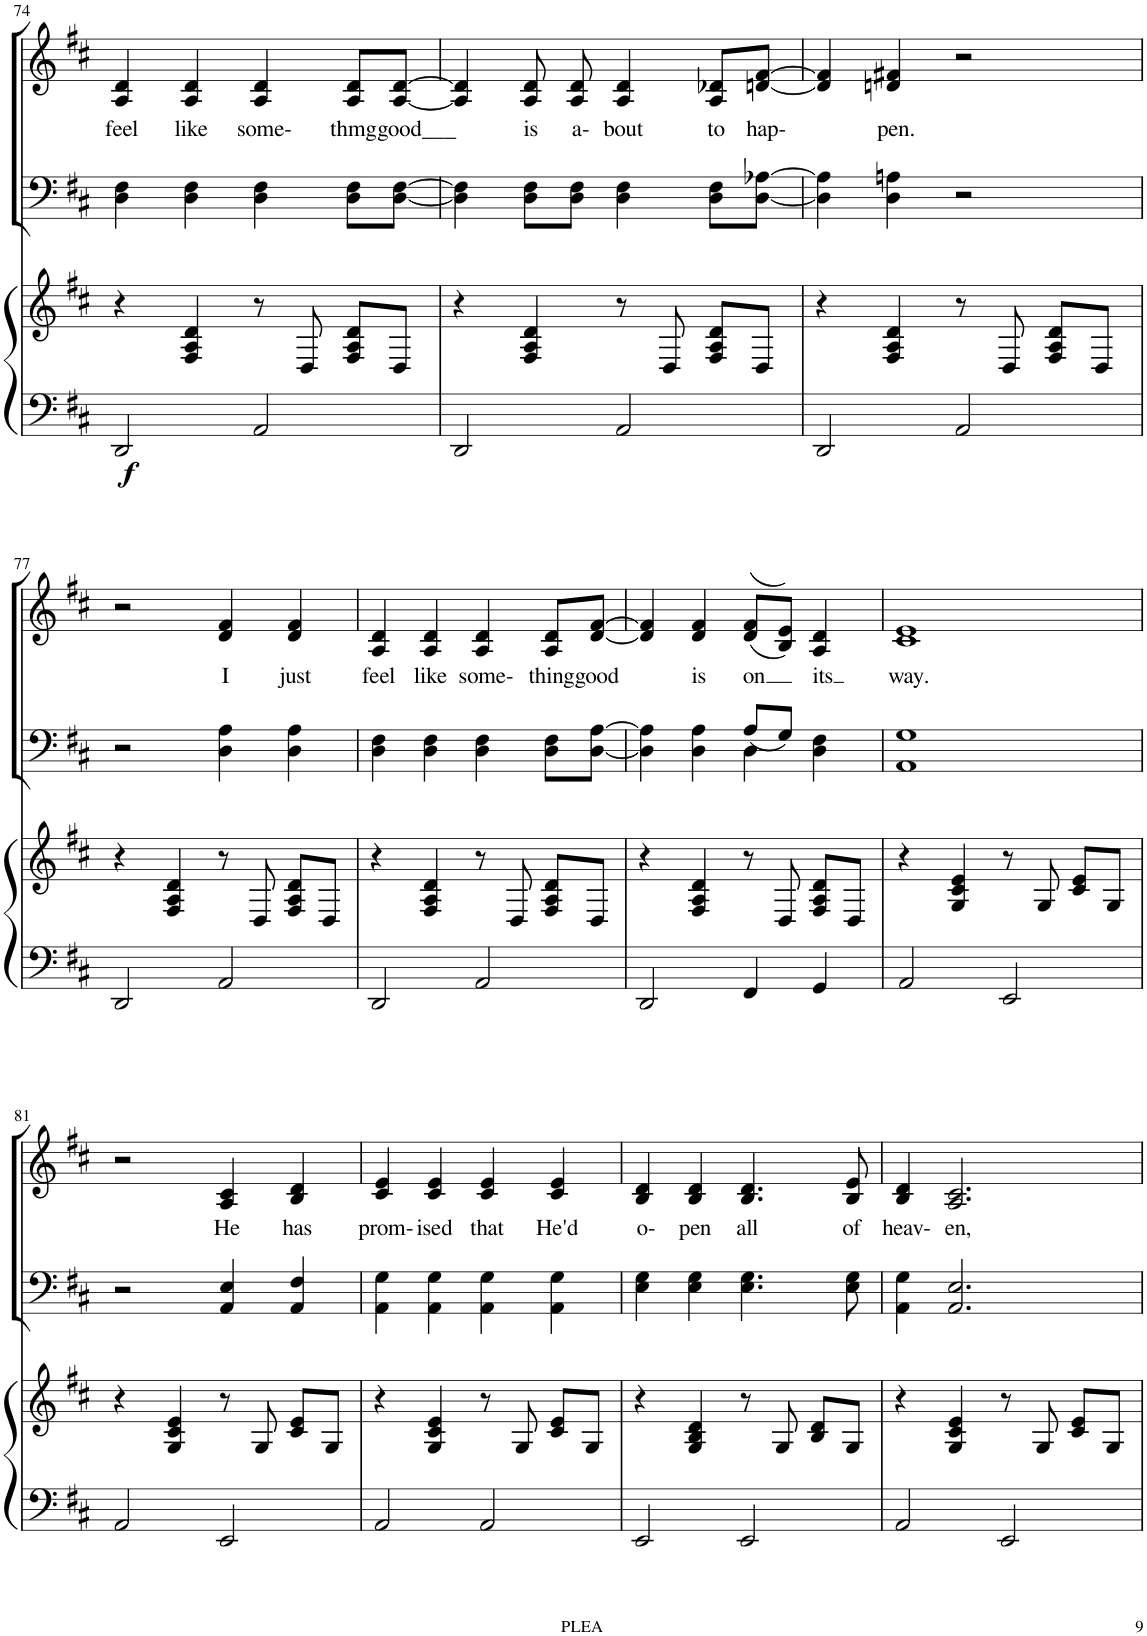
**kern	**dynam	**kern	**kern	**kern	**text
*part4	*part4	*part3	*part2	*part1	*part1
*staff4	*staff4	*staff3	*staff2	*staff1	*staff1
*I"Piano	*	*I"Piano	*I"Piano	*I"Piano	*
*I'Pno	*	*I'Pno	*I'Pno	*I'Pno	*
!!LO:PB:g=z
*clefF4	*	*clefG2	*clefF4	*clefG2	*
*k[f#c#]	*	*k[f#c#]	*k[f#c#]	*k[f#c#]	*
*	*	*	*M4/4	*M4/4	*
=74	=74	=74	=74	=74	=74
!	!LO:DY:b	!	!	!	!LO:LY:b
2DD/	f	4r	4D\ 4F#\	4A/ 4d/	feel
!	!	!	!	!	!LO:LY:b
.	.	4F#/ 4A/ 4d/	4D\ 4F#\	4A/ 4d/	like
!	!	!	!	!	!LO:LY:b
2AA/	.	8r	4D\ 4F#\	4A/ 4d/	some-
.	.	8D/	.	.	.
!	!	!	!	!	!LO:LY:b
.	.	8F#/ 8A/ 8d/L	8D\ 8F#\L	8A/ 8d/L	thmg
!	!	!	!	!	!LO:LY:b
.	.	8D/J	[8D\ [8F#\J	[8A/ [8d/J	good___
=75	=75	=75	=75	=75	=75
2DD/	.	4r	4D\] 4F#\]	4A/] 4d/]	.
!	!	!	!	!	!LO:LY:b
.	.	4F#/ 4A/ 4d/	8D\ 8F#\L	8A/ 8d/	is
!	!	!	!	!	!LO:LY:b
.	.	.	8D\ 8F#\J	8A/ 8d/	a-
!	!	!	!	!	!LO:LY:b
2AA/	.	8r	4D\ 4F#\	4A/ 4d/	bout
.	.	8D/	.	.	.
!	!	!	!	!	!LO:LY:b
.	.	8F#/ 8A/ 8d/L	8D\ 8F#\L	8A/ 8d-X/L	to
!	!	!	!	!	!LO:LY:b
.	.	8D/J	[8D\ [8A-X\J	[8dn/ [8f#/J	hap-
=76	=76	=76	=76	=76	=76
2DD/	.	4r	4D\] 4A-\]	4d/] 4f#/]	.
!	!	!	!	!	!LO:LY:b
.	.	4F#/ 4A/ 4d/	4D\ 4An\	4dn/ 4f#X/	pen.
2AA/	.	8r	2r	2r	.
.	.	8D/	.	.	.
.	.	8F#/ 8A/ 8d/L	.	.	.
.	.	8D/J	.	.	.
!!LO:LB:g=z
=77	=77	=77	=77	=77	=77
2DD/	.	4r	2r	2r	.
.	.	4F#/ 4A/ 4d/	.	.	.
!	!	!	!	!	!LO:LY:b
2AA/	.	8r	4D\ 4A\	4d/ 4f#/	I
.	.	8D/	.	.	.
!	!	!	!	!	!LO:LY:b
.	.	8F#/ 8A/ 8d/L	4D\ 4A\	4d/ 4f#/	just
.	.	8D/J	.	.	.
=78	=78	=78	=78	=78	=78
!	!	!	!	!	!LO:LY:b
2DD/	.	4r	4D\ 4F#\	4A/ 4d/	feel
!	!	!	!	!	!LO:LY:b
.	.	4F#/ 4A/ 4d/	4D\ 4F#\	4A/ 4d/	like
!	!	!	!	!	!LO:LY:b
2AA/	.	8r	4D\ 4F#\	4A/ 4d/	some-
.	.	8D/	.	.	.
!	!	!	!	!	!LO:LY:b
.	.	8F#/ 8A/ 8d/L	8D\ 8F#\L	8A/ 8d/L	thing
!	!	!	!	!	!LO:LY:b
.	.	8D/J	[8D\ [8A\J	[8d/ [8f#/J	good
=79	=79	=79	=79	=79	=79
*	*	*	*^	*	*
2DD/	.	4r	4D\] 4A\]	2ryy	4d/] 4f#/]	.
!	!	!	!	!	!	!LO:LY:b
.	.	4F#/ 4A/ 4d/	4D\ 4A\	.	4d/ 4f#/	is
!	!	!	!	!	!	!LO:LY:b
4FF#/	.	8r	4D\	(8A/L	((8d/ 8f#/L	on
.	.	8D/	.	8G/J)	8B/ 8e/J))	.
!	!	!	!	!	!	!LO:LY:b
4GG/	.	8F#/ 8A/ 8d/L	4D\ 4F#\	4ryy	4A/ 4d/	its
.	.	8D/J	.	.	.	.
*	*	*	*v	*v	*	*
=80	=80	=80	=80	=80	=80
!	!	!	!	!	!LO:LY:b
2AA/	.	4r	1AA 1G	1c# 1e	way.
.	.	4G/ 4c#/ 4e/	.	.	.
2EE/	.	8r	.	.	.
.	.	8G/	.	.	.
.	.	8c#/ 8e/L	.	.	.
.	.	8G/J	.	.	.
!!LO:LB:g=z
=81	=81	=81	=81	=81	=81
2AA/	.	4r	2r	2r	.
.	.	4G/ 4c#/ 4e/	.	.	.
!	!	!	!	!	!LO:LY:b
2EE/	.	8r	4AA/ 4E/	4A/ 4c#/	He
.	.	8G/	.	.	.
!	!	!	!	!	!LO:LY:b
.	.	8c#/ 8e/L	4AA/ 4F#/	4B/ 4d/	has
.	.	8G/J	.	.	.
=82	=82	=82	=82	=82	=82
!	!	!	!	!	!LO:LY:b
2AA/	.	4r	4AA\ 4G\	4c#/ 4e/	prom-
!	!	!	!	!	!LO:LY:b
.	.	4G/ 4c#/ 4e/	4AA\ 4G\	4c#/ 4e/	ised
!	!	!	!	!	!LO:LY:b
2AA/	.	8r	4AA\ 4G\	4c#/ 4e/	that
.	.	8G/	.	.	.
!	!	!	!	!	!LO:LY:b
.	.	8c#/ 8e/L	4AA\ 4G\	4c#/ 4e/	He'd
.	.	8G/J	.	.	.
=83	=83	=83	=83	=83	=83
!	!	!	!	!	!LO:LY:b
2EE/	.	4r	4E\ 4G\	4B/ 4d/	o-
!	!	!	!	!	!LO:LY:b
.	.	4G/ 4B/ 4d/	4E\ 4G\	4B/ 4d/	pen
!	!	!	!	!	!LO:LY:b
2EE/	.	8r	4.E\ 4.G\	4.B/ 4.d/	all
.	.	8G/	.	.	.
.	.	8B/ 8d/L	.	.	.
!	!	!	!	!	!LO:LY:b
.	.	8G/J	8E\ 8G\	8B/ 8e/	of
=84	=84	=84	=84	=84	=84
!	!	!	!	!	!LO:LY:b
2AA/	.	4r	4AA\ 4G\	4B/ 4d/	heav-
!	!	!	!	!	!LO:LY:b
.	.	4G/ 4c#/ 4e/	2.AA/ 2.E/	2.A/ 2.c#/	en,
2EE/	.	8r	.	.	.
.	.	8G/	.	.	.
.	.	8c#/ 8e/L	.	.	.
.	.	8G/J	.	.	.
=	=	=	=	=	=
*-	*-	*-	*-	*-	*-
